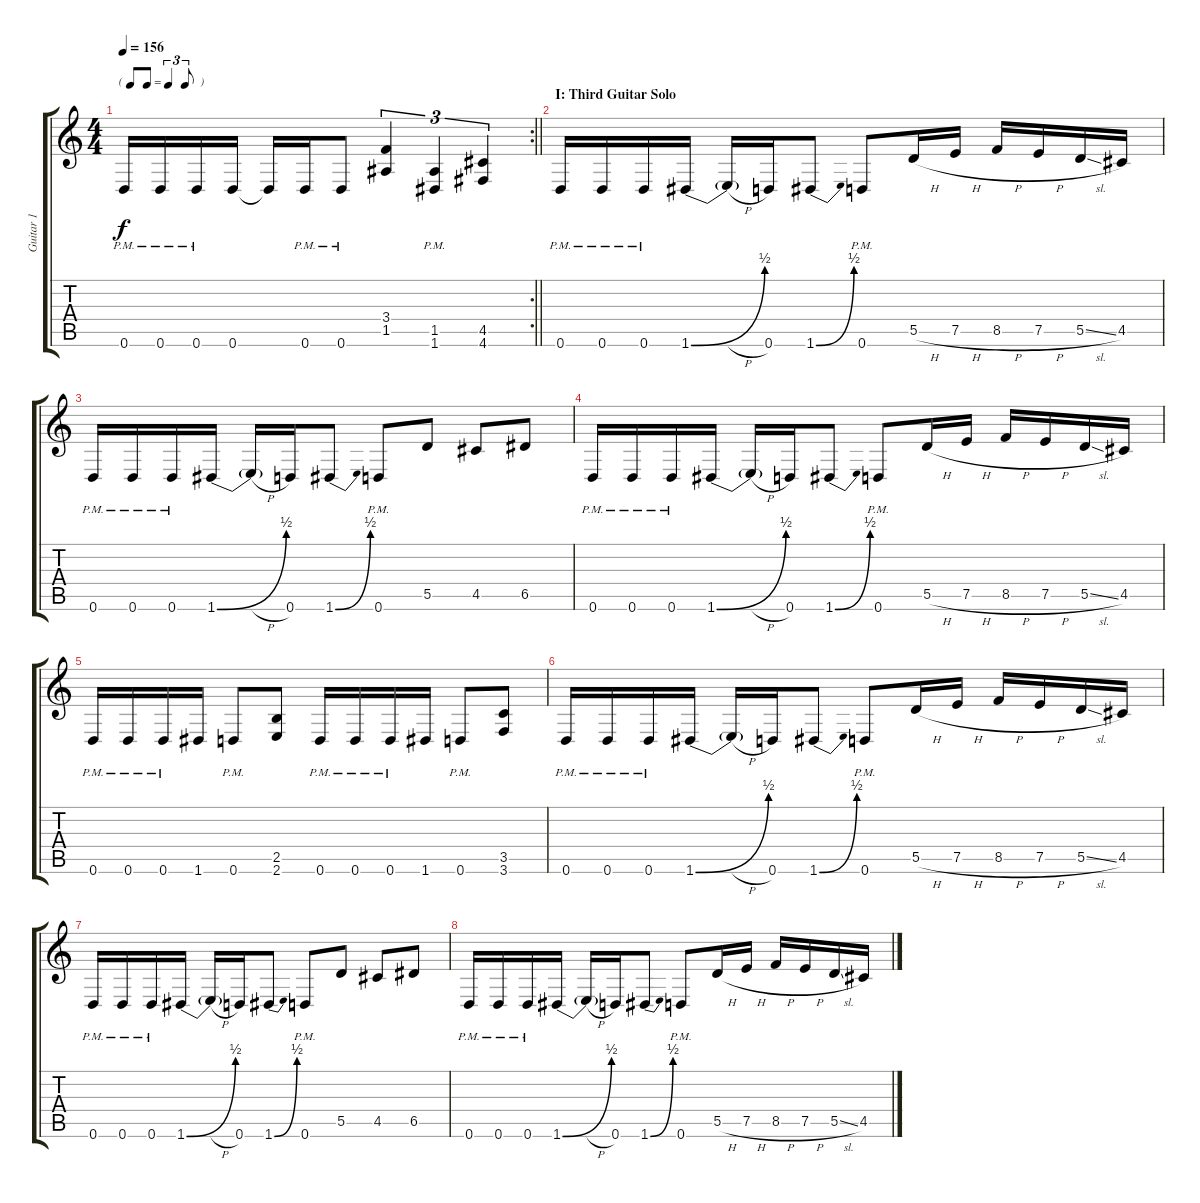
\track ("Guitar 1" "Guitar 1") {instrument distortionguitar}
\staff {score tabs}
\tuning (E4 B3 G3 D3 A2 D2) {hide}
\rc 2
\ts (4 4)
\tf triplet8th
\tempo 156
\clef g2
\barLineRight lightlight
\ks c
0.6{pm}.16{dy f} 0.6{pm}.16 0.6{pm}.16 0.6.16 0.6{t}.16 0.6{pm}.16 0.6{pm}.8 (3.4 1.5).4{tu (3 2)} (1.5{pm} 1.6{pm}).4{tu (3 2)} (4.5 4.6).4{tu (3 2)} |
\section ("" "I: Third Guitar Solo")
0.6{pm}.16 0.6{pm}.16 0.6{pm}.16 1.6{be (bend 0 0 60 2)}.16 1.6{h t}.16 0.6.16 1.6{be (bend 0 0 60 2)}.8 0.6{pm}.8 5.5{h}.16 7.5{h}.16 8.5{h}.16 7.5{h}.16 5.5{sl}.16 4.5.16 |
0.6{pm}.16 0.6{pm}.16 0.6{pm}.16 1.6{be (bend 0 0 60 2)}.16 1.6{h t}.16 0.6.16 1.6{be (bend 0 0 60 2)}.8 0.6{pm}.8 5.5.8 4.5.8 6.5.8 |
0.6{pm}.16 0.6{pm}.16 0.6{pm}.16 1.6{be (bend 0 0 60 2)}.16 1.6{h t}.16 0.6.16 1.6{be (bend 0 0 60 2)}.8 0.6{pm}.8 5.5{h}.16 7.5{h}.16 8.5{h}.16 7.5{h}.16 5.5{sl}.16 4.5.16 |
0.6{pm}.16 0.6{pm}.16 0.6{pm}.16 1.6.16 0.6{pm}.8 (2.5 2.6).8 0.6{pm}.16 0.6{pm}.16 0.6{pm}.16 1.6.16 0.6{pm}.8 (3.5 3.6).8 |
0.6{pm}.16 0.6{pm}.16 0.6{pm}.16 1.6{be (bend 0 0 60 2)}.16 1.6{h t}.16 0.6.16 1.6{be (bend 0 0 60 2)}.8 0.6{pm}.8 5.5{h}.16 7.5{h}.16 8.5{h}.16 7.5{h}.16 5.5{sl}.16 4.5.16 |
0.6{pm}.16 0.6{pm}.16 0.6{pm}.16 1.6{be (bend 0 0 60 2)}.16 1.6{h t}.16 0.6.16 1.6{be (bend 0 0 60 2)}.8 0.6{pm}.8 5.5.8 4.5.8 6.5.8 |
0.6{pm}.16 0.6{pm}.16 0.6{pm}.16 1.6{be (bend 0 0 60 2)}.16 1.6{h t}.16 0.6.16 1.6{be (bend 0 0 60 2)}.8 0.6{pm}.8 5.5{h}.16 7.5{h}.16 8.5{h}.16 7.5{h}.16 5.5{sl}.16 4.5.16
